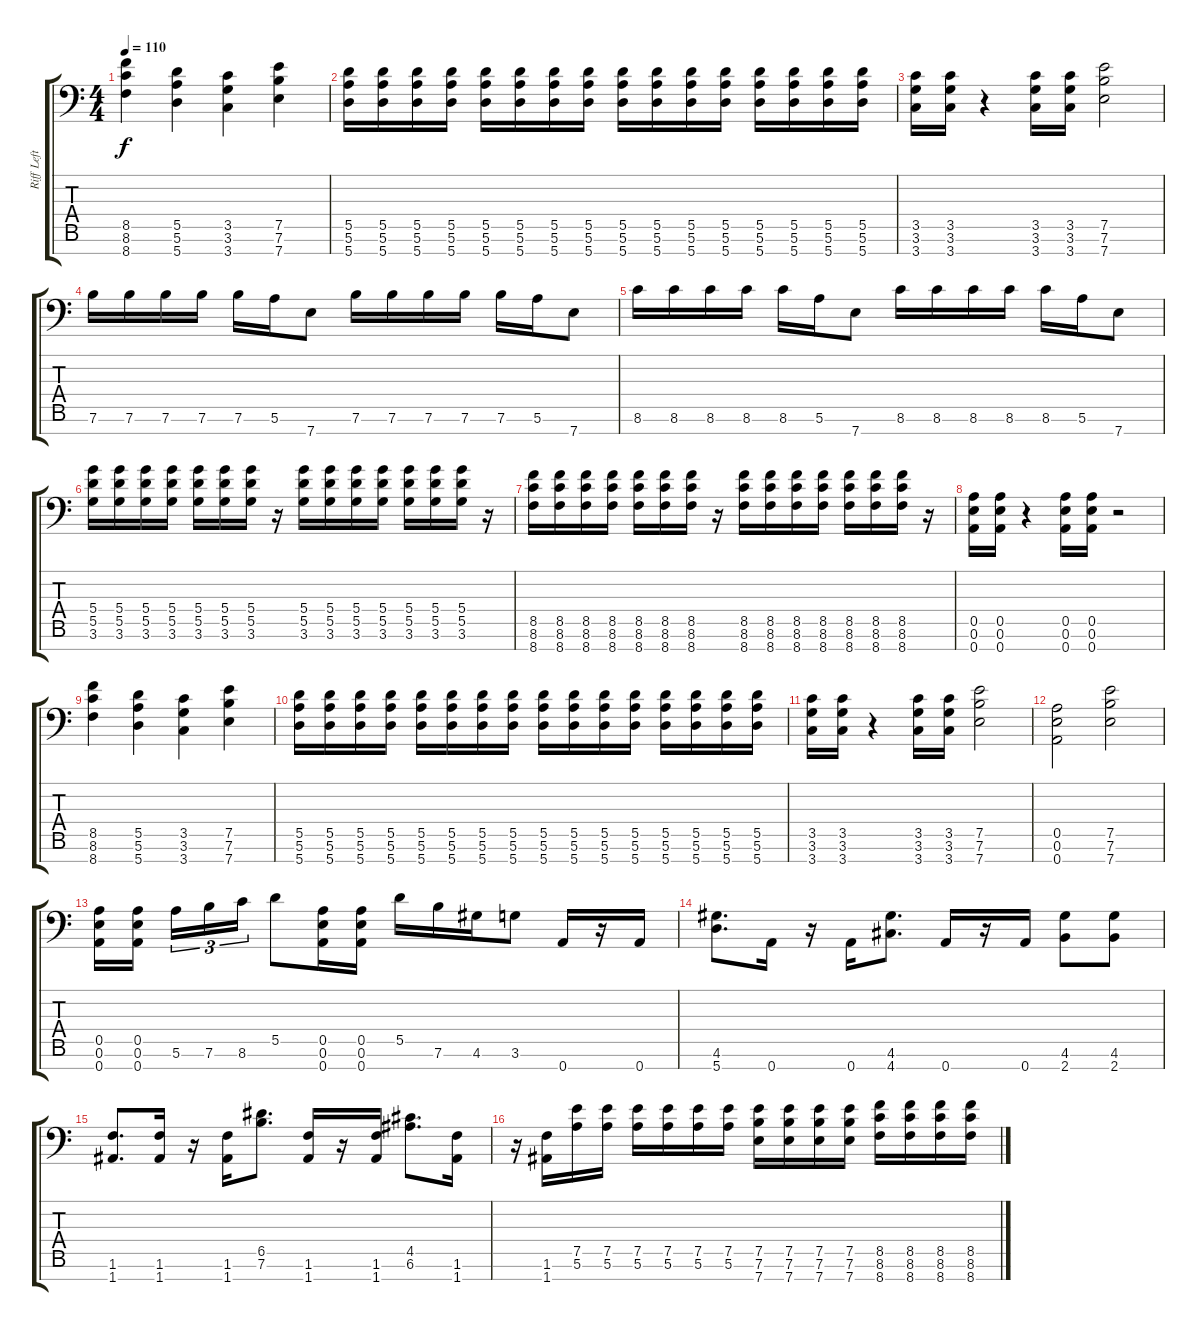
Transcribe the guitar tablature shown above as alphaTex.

\track ("Riff Left" "Riff Left") {instrument distortionguitar}
\staff {score tabs}
\tuning (F4 C4 G3 D3 A2 E2 A1) {hide}
\ts (4 4)
\tempo 110
\clef f4
\ks c
(8.5 8.6 8.7).4{dy f} (5.5 5.6 5.7).4 (3.5 3.6 3.7).4 (7.5 7.6 7.7).4 |
(5.5 5.6 5.7).16 (5.5 5.6 5.7).16 (5.5 5.6 5.7).16 (5.5 5.6 5.7).16 (5.5 5.6 5.7).16 (5.5 5.6 5.7).16 (5.5 5.6 5.7).16 (5.5 5.6 5.7).16 (5.5 5.6 5.7).16 (5.5 5.6 5.7).16 (5.5 5.6 5.7).16 (5.5 5.6 5.7).16 (5.5 5.6 5.7).16 (5.5 5.6 5.7).16 (5.5 5.6 5.7).16 (5.5 5.6 5.7).16 |
(3.5 3.6 3.7).16 (3.5 3.6 3.7).16 r.4 (3.5 3.6 3.7).16 (3.5 3.6 3.7).16 (7.5 7.6 7.7).2 |
7.6.16 7.6.16 7.6.16 7.6.16 7.6.16 5.6.16 7.7.8 7.6.16 7.6.16 7.6.16 7.6.16 7.6.16 5.6.16 7.7.8 |
8.6.16 8.6.16 8.6.16 8.6.16 8.6.16 5.6.16 7.7.8 8.6.16 8.6.16 8.6.16 8.6.16 8.6.16 5.6.16 7.7.8 |
(5.4 5.5 3.6).16 (5.4 5.5 3.6).16 (5.4 5.5 3.6).16 (5.4 5.5 3.6).16 (5.4 5.5 3.6).16 (5.4 5.5 3.6).16 (5.4 5.5 3.6).16 r.16 (5.4 5.5 3.6).16 (5.4 5.5 3.6).16 (5.4 5.5 3.6).16 (5.4 5.5 3.6).16 (5.4 5.5 3.6).16 (5.4 5.5 3.6).16 (5.4 5.5 3.6).16 r.16 |
(8.5 8.6 8.7).16 (8.5 8.6 8.7).16 (8.5 8.6 8.7).16 (8.5 8.6 8.7).16 (8.5 8.6 8.7).16 (8.5 8.6 8.7).16 (8.5 8.6 8.7).16 r.16 (8.5 8.6 8.7).16 (8.5 8.6 8.7).16 (8.5 8.6 8.7).16 (8.5 8.6 8.7).16 (8.5 8.6 8.7).16 (8.5 8.6 8.7).16 (8.5 8.6 8.7).16 r.16 |
(0.5 0.6 0.7).16 (0.5 0.6 0.7).16 r.4 (0.5 0.6 0.7).16 (0.5 0.6 0.7).16 r.2 |
(8.5 8.6 8.7).4 (5.5 5.6 5.7).4 (3.5 3.6 3.7).4 (7.5 7.6 7.7).4 |
(5.5 5.6 5.7).16 (5.5 5.6 5.7).16 (5.5 5.6 5.7).16 (5.5 5.6 5.7).16 (5.5 5.6 5.7).16 (5.5 5.6 5.7).16 (5.5 5.6 5.7).16 (5.5 5.6 5.7).16 (5.5 5.6 5.7).16 (5.5 5.6 5.7).16 (5.5 5.6 5.7).16 (5.5 5.6 5.7).16 (5.5 5.6 5.7).16 (5.5 5.6 5.7).16 (5.5 5.6 5.7).16 (5.5 5.6 5.7).16 |
(3.5 3.6 3.7).16 (3.5 3.6 3.7).16 r.4 (3.5 3.6 3.7).16 (3.5 3.6 3.7).16 (7.5 7.6 7.7).2 |
(0.5 0.6 0.7).2 (7.5 7.6 7.7).2 |
(0.5 0.6 0.7).16 (0.5 0.6 0.7).16{beam splitsecondary} 5.6.16{tu (3 2)} 7.6.16{tu (3 2)} 8.6.16{tu (3 2)} 5.5.8 (0.5 0.6 0.7).16 (0.5 0.6 0.7).16 5.5.16 7.6.16 4.6.16 3.6.8 0.7.16 r.16 0.7.16 |
(4.6 5.7).8{d} 0.7.16 r.16 0.7.16 (4.6 4.7).8{d} 0.7.16 r.16 0.7.16 (4.6 2.7).8 (4.6 2.7).8 |
(1.6 1.7).8{d} (1.6 1.7).16 r.16 (1.6 1.7).16 (6.5 7.6).8{d} (1.6 1.7).16 r.16 (1.6 1.7).16 (4.5 6.6).8{d} (1.6 1.7).16 |
r.16 (1.6 1.7).16 (7.5 5.6).16 (7.5 5.6).16 (7.5 5.6).16 (7.5 5.6).16 (7.5 5.6).16 (7.5 5.6).16 (7.5 7.6 7.7).16 (7.5 7.6 7.7).16 (7.5 7.6 7.7).16 (7.5 7.6 7.7).16 (8.5 8.6 8.7).16 (8.5 8.6 8.7).16 (8.5 8.6 8.7).16 (8.5 8.6 8.7).16
